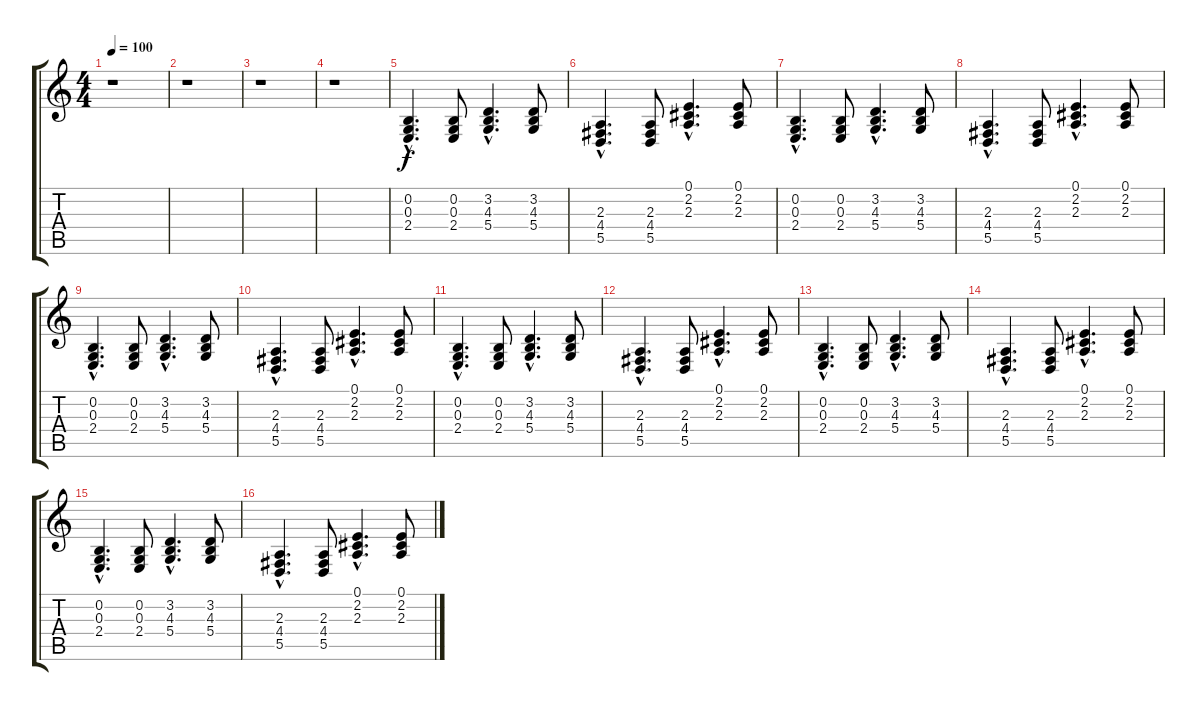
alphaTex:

\track "" {instrument electricpiano1}
\staff {score tabs}
\tuning (E4 B3 G3 D3 A2 E2) {hide}
\ts (4 4)
\tempo 100
\clef g2
\ks c
r.1{dy f} |
r.1 |
r.1 |
r.1 |
(0.2{hac} 0.3{hac} 2.4{hac}).4{d} (0.2 0.3 2.4).8 (3.2{hac} 4.3{hac} 5.4{hac}).4{d} (3.2 4.3 5.4).8 |
(2.3{hac} 4.4{hac} 5.5{hac}).4{d} (2.3 4.4 5.5).8 (0.1{hac} 2.2{hac} 2.3{hac}).4{d} (0.1 2.2 2.3).8 |
(0.2{hac} 0.3{hac} 2.4{hac}).4{d} (0.2 0.3 2.4).8 (3.2{hac} 4.3{hac} 5.4{hac}).4{d} (3.2 4.3 5.4).8 |
(2.3{hac} 4.4{hac} 5.5{hac}).4{d} (2.3 4.4 5.5).8 (0.1{hac} 2.2{hac} 2.3{hac}).4{d} (0.1 2.2 2.3).8 |
(0.2{hac} 0.3{hac} 2.4{hac}).4{d} (0.2 0.3 2.4).8 (3.2{hac} 4.3{hac} 5.4{hac}).4{d} (3.2 4.3 5.4).8 |
(2.3{hac} 4.4{hac} 5.5{hac}).4{d} (2.3 4.4 5.5).8 (0.1{hac} 2.2{hac} 2.3{hac}).4{d} (0.1 2.2 2.3).8 |
(0.2{hac} 0.3{hac} 2.4{hac}).4{d} (0.2 0.3 2.4).8 (3.2{hac} 4.3{hac} 5.4{hac}).4{d} (3.2 4.3 5.4).8 |
(2.3{hac} 4.4{hac} 5.5{hac}).4{d} (2.3 4.4 5.5).8 (0.1{hac} 2.2{hac} 2.3{hac}).4{d} (0.1 2.2 2.3).8 |
(0.2{hac} 0.3{hac} 2.4{hac}).4{d} (0.2 0.3 2.4).8 (3.2{hac} 4.3{hac} 5.4{hac}).4{d} (3.2 4.3 5.4).8 |
(2.3{hac} 4.4{hac} 5.5{hac}).4{d} (2.3 4.4 5.5).8 (0.1{hac} 2.2{hac} 2.3{hac}).4{d} (0.1 2.2 2.3).8 |
(0.2{hac} 0.3{hac} 2.4{hac}).4{d} (0.2 0.3 2.4).8 (3.2{hac} 4.3{hac} 5.4{hac}).4{d} (3.2 4.3 5.4).8 |
(2.3{hac} 4.4{hac} 5.5{hac}).4{d} (2.3 4.4 5.5).8 (0.1{hac} 2.2{hac} 2.3{hac}).4{d} (0.1 2.2 2.3).8
